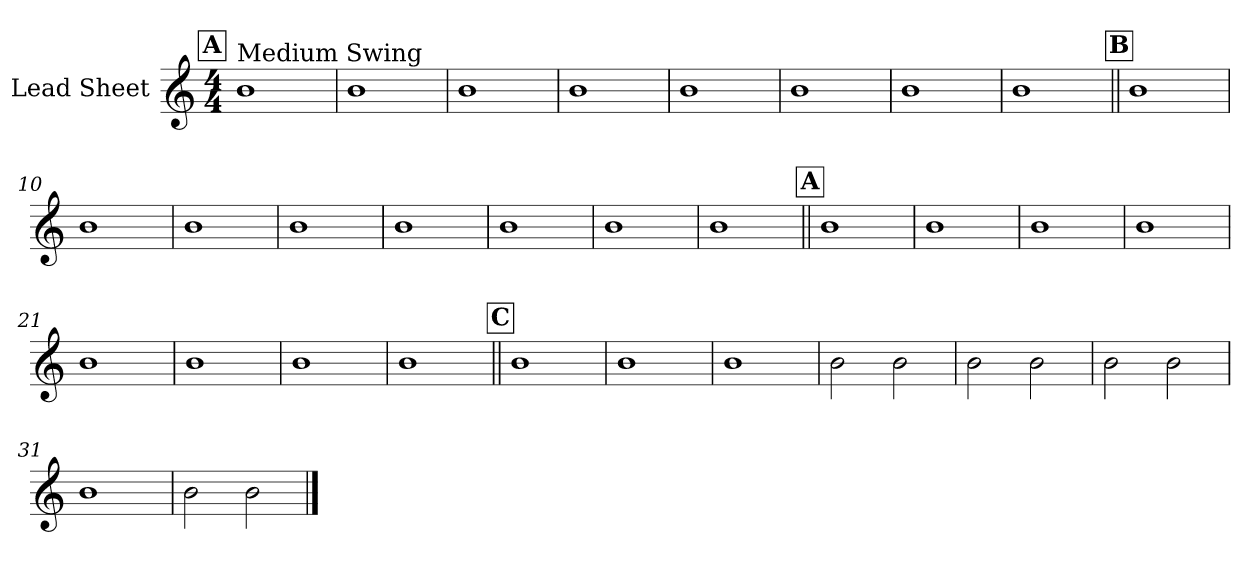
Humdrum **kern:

**kern
*part1
*staff1
*I"Lead Sheet
*clefG2
*k[]
*M4/4
!!LO:REH:place=s1:a:fs=14:t=A
=1
!LO:TX:a:t=Medium Swing
1b
=2
1b
=3
1b
=4
1b
!!LO:LB:g=z
=5
1b
=6
1b
=7
1b
=8
1b
!!LO:LB:g=z
!!LO:REH:place=s1:a:fs=14:t=B
=9||
1b
=10
1b
=11
1b
=12
1b
!!LO:LB:g=z
=13
1b
=14
1b
=15
1b
=16
1b
!!LO:LB:g=z
!!LO:REH:place=s1:a:fs=14:t=A
=17||
1b
=18
1b
=19
1b
=20
1b
!!LO:LB:g=z
=21
1b
=22
1b
=23
1b
=24
1b
!!LO:LB:g=z
!!LO:REH:place=s1:a:fs=14:t=C
=25||
1b
=26
1b
=27
1b
=28
2b\
2b\
!!LO:LB:g=z
=29
2b\
2b\
=30
2b\
2b\
=31
1b
=32
2b\
2b\
==
*-
